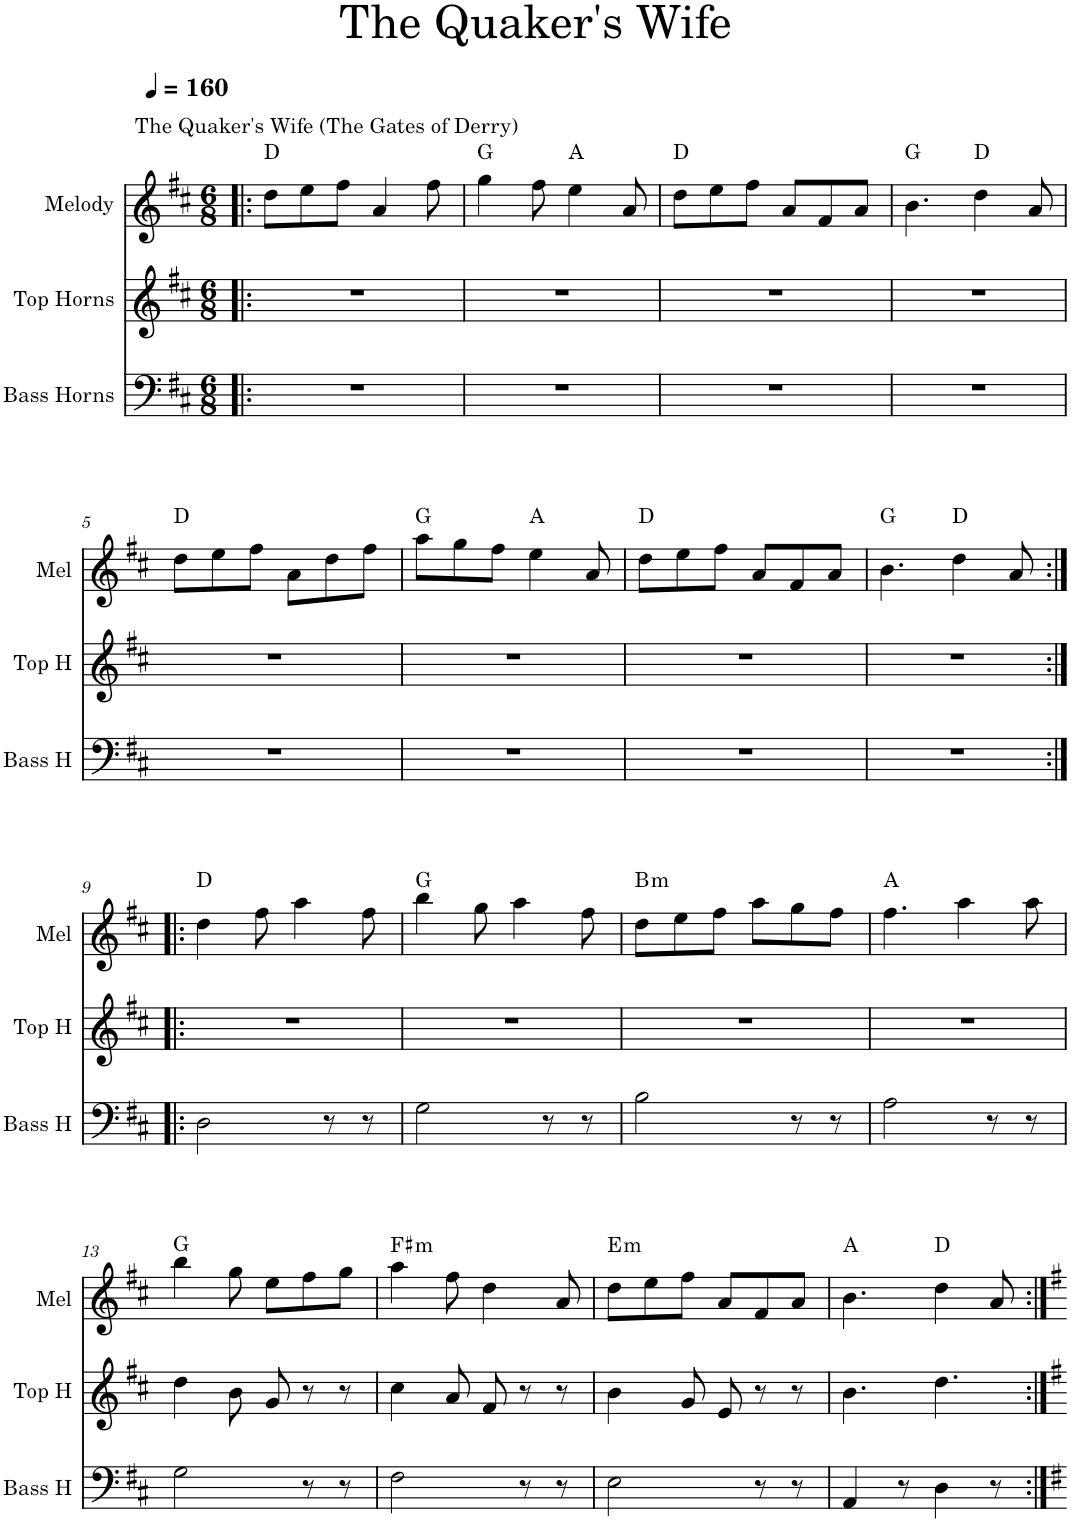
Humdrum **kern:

**kern	**kern	**kern	**harte
*part3	*part2	*part1	*part1
*staff3	*staff2	*staff1	*
*I"Bass Horns	*I"Top Horns	*I"Melody	*
*I'Bass H	*I'Top H	*I'Mel	*
*clefF4	*clefG2	*clefG2	*
*	*Trd7c12	*	*
*k[f#c#]	*k[f#c#]	*k[f#c#]	*
*D:	*D:	*D:	*
*M6/8	*M6/8	*M6/8	*
*MM160	*MM160	*MM160	*
=1!|:	=1!|:	=1!|:	=1!|:
!	!	!LO:TX:a:t=The Quaker's Wife (The Gates of Derry)	!
2.r	2.r	8dd\L	D:maj
.	.	8ee\	.
.	.	8ff#\J	.
.	.	4a/	.
.	.	8ff#\	.
=2	=2	=2	=2
2.r	2.r	4gg\	G:maj
.	.	8ff#\	.
.	.	4ee\	A:maj
.	.	8a/	.
=3	=3	=3	=3
2.r	2.r	8dd\L	D:maj
.	.	8ee\	.
.	.	8ff#\J	.
.	.	8a/L	.
.	.	8f#/	.
.	.	8a/J	.
=4	=4	=4	=4
2.r	2.r	4.b\	G:maj
.	.	4dd\	D:maj
.	.	8a/	.
!!LO:LB:g=z
=5	=5	=5	=5
2.r	2.r	8dd\L	D:maj
.	.	8ee\	.
.	.	8ff#\J	.
.	.	8a\L	.
.	.	8dd\	.
.	.	8ff#\J	.
=6	=6	=6	=6
2.r	2.r	8aa\L	G:maj
.	.	8gg\	.
.	.	8ff#\J	.
.	.	4ee\	A:maj
.	.	8a/	.
=7	=7	=7	=7
2.r	2.r	8dd\L	D:maj
.	.	8ee\	.
.	.	8ff#\J	.
.	.	8a/L	.
.	.	8f#/	.
.	.	8a/J	.
=8	=8	=8	=8
2.r	2.r	4.b\	G:maj
.	.	4dd\	D:maj
.	.	8a/	.
!!LO:LB:g=z
=9:|!|:	=9:|!|:	=9:|!|:	=9:|!|:
2D\	2.r	4dd\	D:maj
.	.	8ff#\	.
.	.	4aa\	.
8r	.	.	.
8r	.	8ff#\	.
=10	=10	=10	=10
2G\	2.r	4bb\	G:maj
.	.	8gg\	.
.	.	4aa\	.
8r	.	.	.
8r	.	8ff#\	.
=11	=11	=11	=11
!	!	!	!LO:H:kt=m
2B\	2.r	8dd\L	B:min
.	.	8ee\	.
.	.	8ff#\J	.
.	.	8aa\L	.
8r	.	8gg\	.
8r	.	8ff#\J	.
=12	=12	=12	=12
2A\	2.r	4.ff#\	A:maj
.	.	4aa\	.
8r	.	.	.
8r	.	8aa\	.
!!LO:LB:g=z
=13	=13	=13	=13
2G\	4dd\	4bb\	G:maj
.	8b\	8gg\	.
.	8g/	8ee\L	.
8r	8r	8ff#\	.
8r	8r	8gg\J	.
=14	=14	=14	=14
!	!	!	!LO:H:kt=m
2F#\	4cc#\	4aa\	F#:min
.	8a/	8ff#\	.
.	8f#/	4dd\	.
8r	8r	.	.
8r	8r	8a/	.
=15	=15	=15	=15
!	!	!	!LO:H:kt=m
2E\	4b\	8dd\L	E:min
.	.	8ee\	.
.	8g/	8ff#\J	.
.	8e/	8a/L	.
8r	8r	8f#/	.
8r	8r	8a/J	.
=16	=16	=16	=16
4AA/	4.b\	4.b\	A:maj
8r	.	.	.
4D\	4.dd\	4dd\	D:maj
8r	.	8a/	.
=:|!	=:|!	=:|!	=:|!
*-	*-	*-	*-
